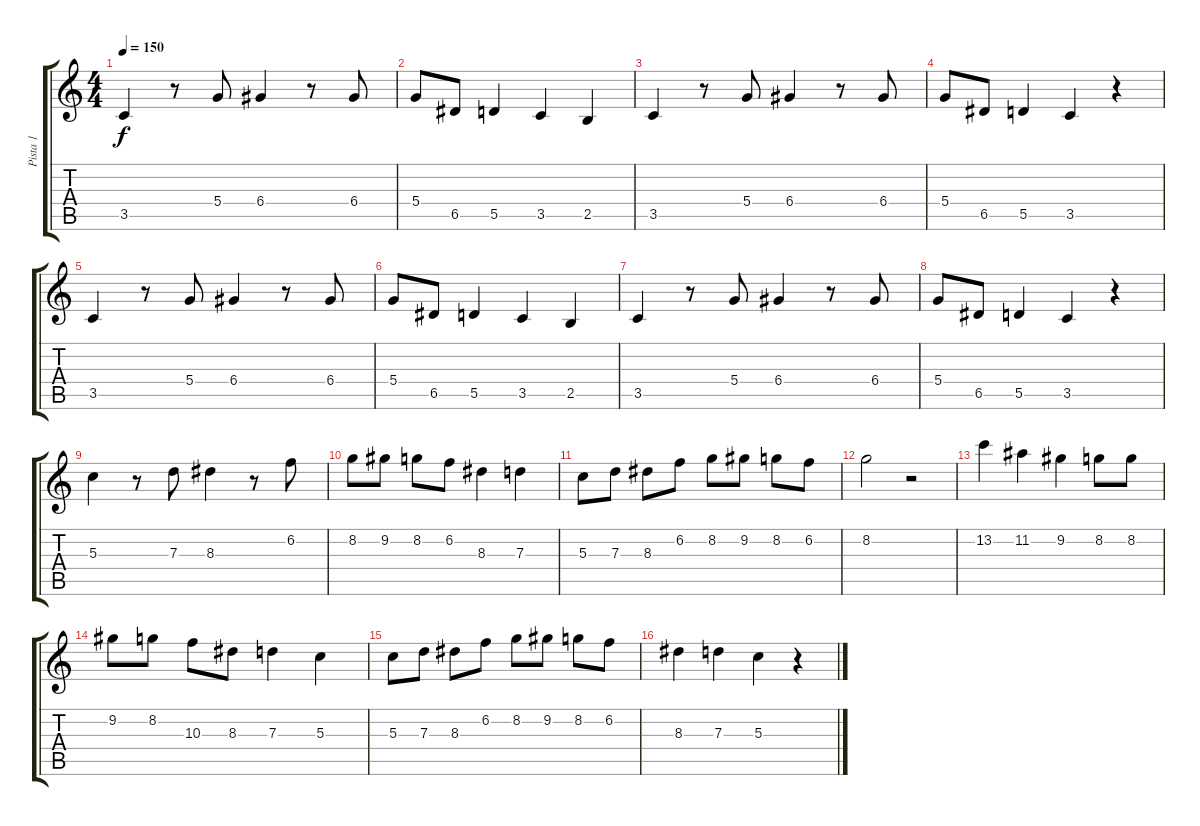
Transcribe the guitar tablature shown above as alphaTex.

\track ("Pista 1" "Pista 1") {instrument distortionguitar}
\staff {score tabs}
\tuning (E4 B3 G3 D3 A2 E2) {hide}
\ts (4 4)
\tempo 150
\clef g2
\ks c
3.5.4{dy f instrument distortionguitar} r.8 5.4.8 6.4.4 r.8 6.4.8 |
5.4.8 6.5.8 5.5.4 3.5.4 2.5.4 |
3.5.4 r.8 5.4.8 6.4.4 r.8 6.4.8 |
5.4.8 6.5.8 5.5.4 3.5.4 r.4 |
3.5.4 r.8 5.4.8 6.4.4 r.8 6.4.8 |
5.4.8 6.5.8 5.5.4 3.5.4 2.5.4 |
3.5.4 r.8 5.4.8 6.4.4 r.8 6.4.8 |
5.4.8 6.5.8 5.5.4 3.5.4 r.4 |
5.3.4 r.8 7.3.8 8.3.4 r.8 6.2.8 |
8.2.8 9.2.8 8.2.8 6.2.8 8.3.4 7.3.4 |
5.3.8 7.3.8 8.3.8 6.2.8 8.2.8 9.2.8 8.2.8 6.2.8 |
8.2.2 r.2 |
13.2.4 11.2.4 9.2.4 8.2.8 8.2.8 |
9.2.8 8.2.8 10.3.8 8.3.8 7.3.4 5.3.4 |
5.3.8 7.3.8 8.3.8 6.2.8 8.2.8 9.2.8 8.2.8 6.2.8 |
8.3.4 7.3.4 5.3.4 r.4
